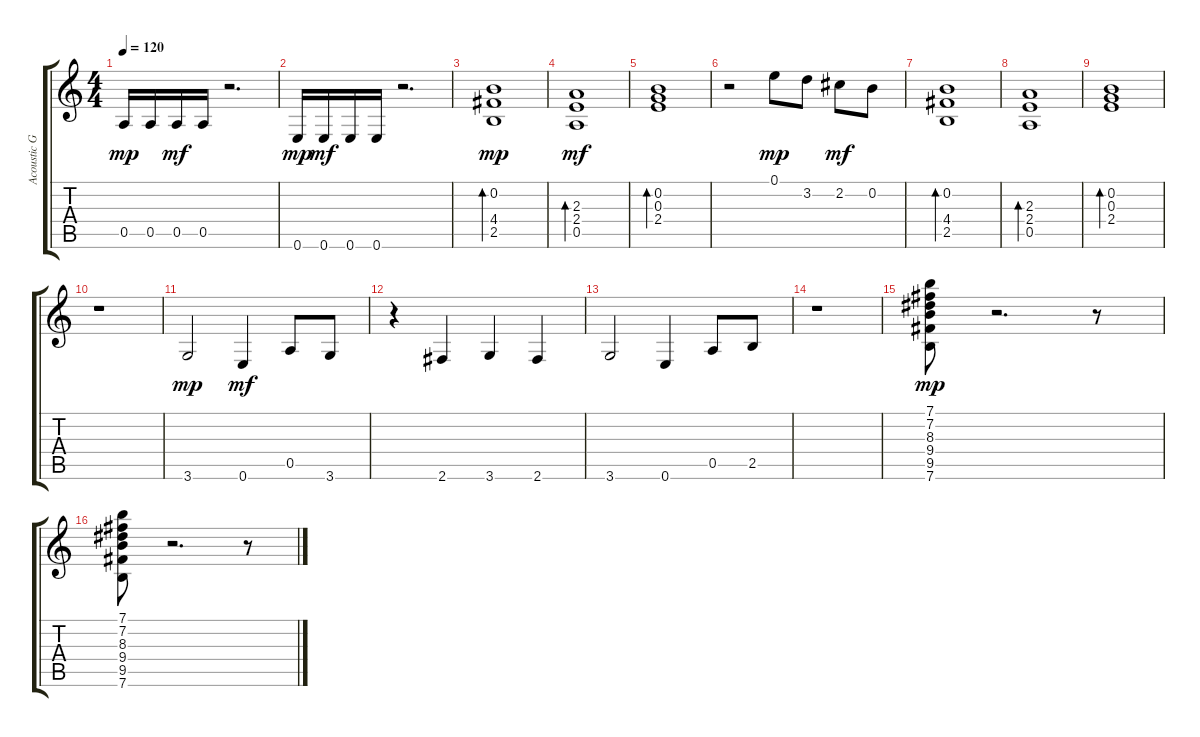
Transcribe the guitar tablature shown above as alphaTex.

\track ("Acoustic Guitar" "Acoustic G") {instrument acousticguitarnylon}
\staff {score tabs}
\tuning (E4 B3 G3 D3 A2 E2) {hide}
\ts (4 4)
\tempo 120
\clef g2
\ks c
0.5.16{dy mp} 0.5.16 0.5.16{dy mf} 0.5.16 r.2{d} |
0.6.16{dy mp} 0.6.16{dy mf} 0.6.16 0.6.16 r.2{d} |
(0.2 4.4 2.5).1{bd 480 dy mp} |
(2.3 2.4 0.5).1{bd 480 dy mf} |
(0.2 0.3 2.4).1{bd 480} |
r.2 0.1.8{dy mp} 3.2.8 2.2.8{dy mf} 0.2.8 |
(0.2 4.4 2.5).1{bd 480} |
(2.3 2.4 0.5).1{bd 480} |
(0.2 0.3 2.4).1{bd 480} |
r.1 |
3.6.2{dy mp} 0.6.4{dy mf} 0.5.8 3.6.8 |
r.4 2.6.4 3.6.4 2.6.4 |
3.6.2 0.6.4 0.5.8 2.5.8 |
r.1 |
(7.1 7.2 8.3 9.4 9.5 7.6).8{dy mp} r.2{d} r.8 |
(7.1 7.2 8.3 9.4 9.5 7.6).8 r.2{d} r.8
